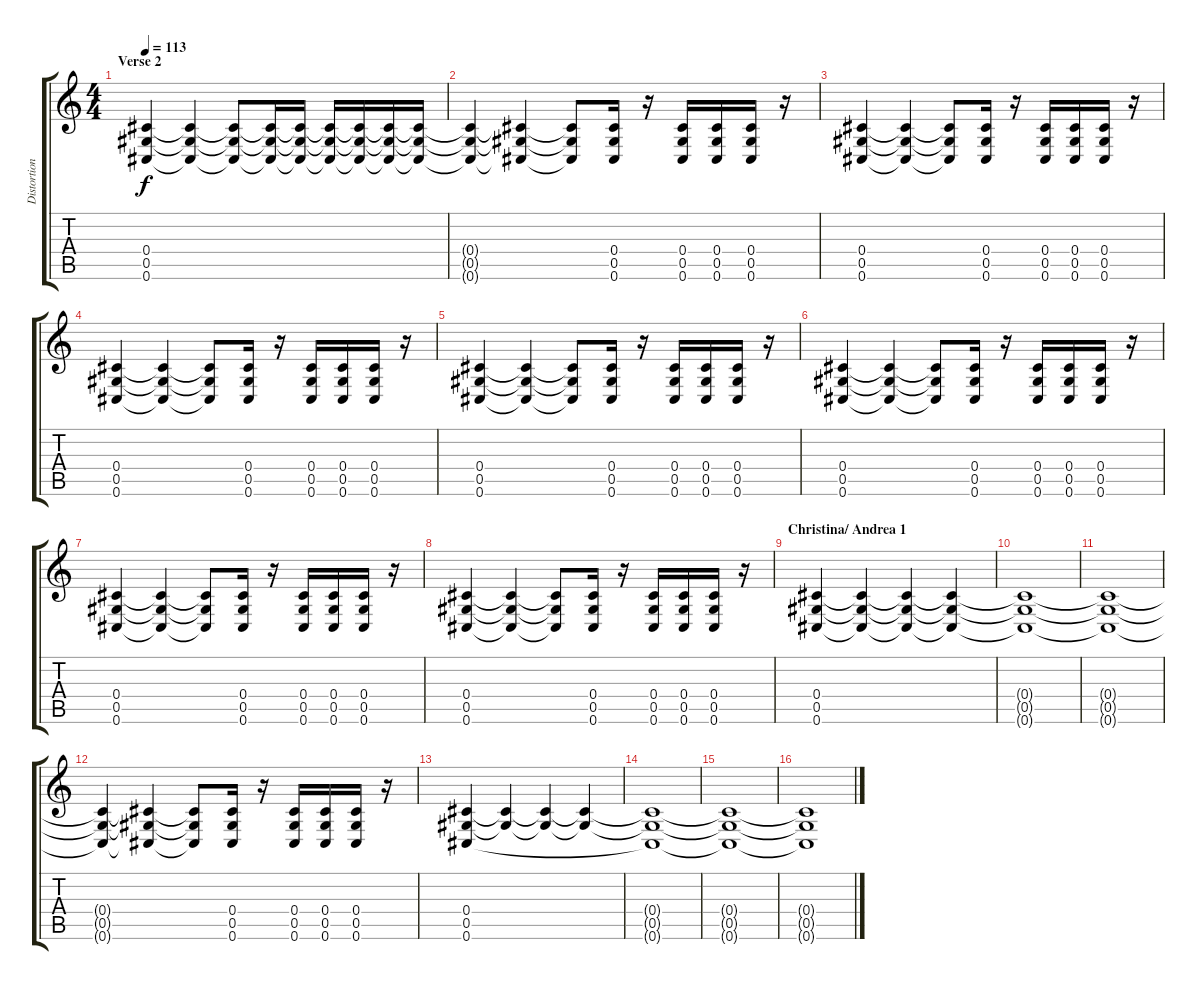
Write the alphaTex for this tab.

\track ("Distortion 2" "Distortion") {instrument distortionguitar}
\staff {score tabs}
\tuning (Eb4 Bb3 Gb3 Db3 Ab2 Db2) {hide}
\ts (4 4)
\section ("" "Verse 2")
\tempo 113
\clef g2
\ks c
(0.4 0.5 0.6).4{dy f} (0.4{t} 0.5{t} 0.6{t}).4 (0.4{t} 0.5{t} 0.6{t}).8 (0.4{t} 0.5{t} 0.6{t}).16 (0.4{t} 0.5{t} 0.6{t}).16 (0.4{t} 0.5{t} 0.6{t}).16 (0.4{t} 0.5{t} 0.6{t}).16 (0.4{t} 0.5{t} 0.6{t}).16 (0.4{t} 0.5{t} 0.6{t}).16 |
(0.4{t} 0.5{t} 0.6{t}).4 (0.4{t} 0.5{t} 0.6{t}).4 (0.4{t} 0.5{t} 0.6{t}).8 (0.4 0.5 0.6).16 r.16 (0.4 0.5 0.6).16 (0.4 0.5 0.6).16 (0.4 0.5 0.6).16 r.16 |
(0.4 0.5 0.6).4 (0.4{t} 0.5{t} 0.6{t}).4 (0.4{t} 0.5{t} 0.6{t}).8 (0.4 0.5 0.6).16 r.16 (0.4 0.5 0.6).16 (0.4 0.5 0.6).16 (0.4 0.5 0.6).16 r.16 |
(0.4 0.5 0.6).4 (0.4{t} 0.5{t} 0.6{t}).4 (0.4{t} 0.5{t} 0.6{t}).8 (0.4 0.5 0.6).16 r.16 (0.4 0.5 0.6).16 (0.4 0.5 0.6).16 (0.4 0.5 0.6).16 r.16 |
(0.4 0.5 0.6).4 (0.4{t} 0.5{t} 0.6{t}).4 (0.4{t} 0.5{t} 0.6{t}).8 (0.4 0.5 0.6).16 r.16 (0.4 0.5 0.6).16 (0.4 0.5 0.6).16 (0.4 0.5 0.6).16 r.16 |
(0.4 0.5 0.6).4 (0.4{t} 0.5{t} 0.6{t}).4 (0.4{t} 0.5{t} 0.6{t}).8 (0.4 0.5 0.6).16 r.16 (0.4 0.5 0.6).16 (0.4 0.5 0.6).16 (0.4 0.5 0.6).16 r.16 |
(0.4 0.5 0.6).4 (0.4{t} 0.5{t} 0.6{t}).4 (0.4{t} 0.5{t} 0.6{t}).8 (0.4 0.5 0.6).16 r.16 (0.4 0.5 0.6).16 (0.4 0.5 0.6).16 (0.4 0.5 0.6).16 r.16 |
(0.4 0.5 0.6).4 (0.4{t} 0.5{t} 0.6{t}).4 (0.4{t} 0.5{t} 0.6{t}).8 (0.4 0.5 0.6).16 r.16 (0.4 0.5 0.6).16 (0.4 0.5 0.6).16 (0.4 0.5 0.6).16 r.16 |
\section ("" "Christina/ Andrea 1")
(0.4 0.5 0.6).4 (0.4{t} 0.5{t} 0.6{t}).4 (0.4{t} 0.5{t} 0.6{t}).4 (0.4{t} 0.5{t} 0.6{t}).4 |
(0.4{t} 0.5{t} 0.6{t}).1 |
(0.4{t} 0.5{t} 0.6{t}).1 |
(0.4{t} 0.5{t} 0.6{t}).4 (0.4{t} 0.5{t} 0.6{t}).4 (0.4{t} 0.5{t} 0.6{t}).8 (0.4 0.5 0.6).16 r.16 (0.4 0.5 0.6).16 (0.4 0.5 0.6).16 (0.4 0.5 0.6).16 r.16 |
(0.4 0.5 0.6).4 (0.4{t} 0.5{t}).4 (0.4{t} 0.5{t}).4 (0.4{t} 0.5{t}).4 |
(0.4{t} 0.5{t} 0.6{t}).1 |
(0.4{t} 0.5{t} 0.6{t}).1 |
(0.4{t} 0.5{t} 0.6{t}).1
